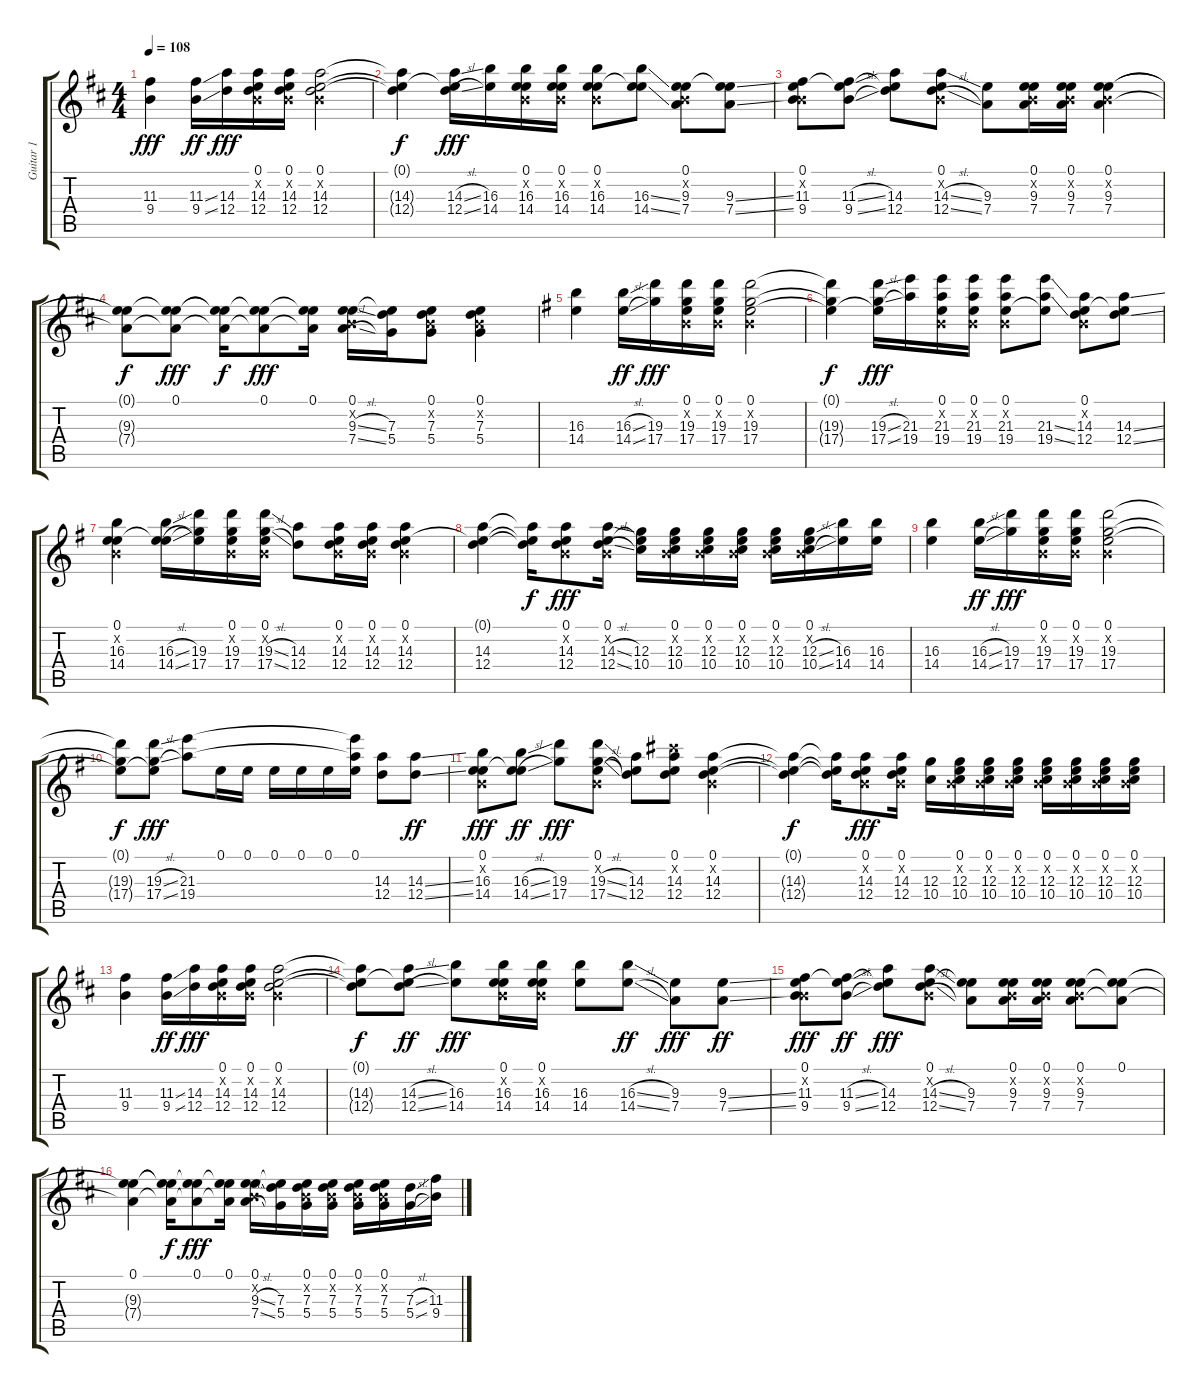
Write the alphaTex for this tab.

\track ("Guitar 1" "Guitar 1") {instrument distortionguitar}
\staff {score tabs}
\tuning (E4 B3 G3 D3 A2 E2) {hide}
\ts (4 4)
\tempo 108
\clef g2
\ks d
(11.3 9.4).4{dy fff} (11.3{ss} 9.4{ss}).16{dy ff} (14.3 12.4).16{dy fff} (0.1 0.2{x} 14.3 12.4).16 (0.1 0.2{x} 14.3 12.4).16 (0.1 0.2{x} 14.3 12.4).2 |
(0.1{t} 14.3{t} 12.4{t}).4{dy f} (0.1{t} 14.3{sl} 12.4{sl}).16{dy fff} (16.3 14.4).16 (0.1 0.2{x} 16.3 14.4).16 (0.1 0.2{x} 16.3 14.4).16 (0.1 0.2{x} 16.3 14.4).8 (0.1{t} 16.3{ss} 14.4{ss}).8 (0.1 0.2{x} 9.3 7.4).8 (0.1{t} 9.3{ss} 7.4{ss}).8 |
(0.1 0.2{x} 11.3 9.4).8 (0.1{t} 11.3{sl} 9.4{sl}).8 (0.1{t} 14.3 12.4).8 (0.1 0.2{x} 14.3{sl} 12.4{sl}).8 (9.3 7.4).8 (0.1 0.2{x} 9.3 7.4).16 (0.1 0.2{x} 9.3 7.4).16 (0.1 0.2{x} 9.3 7.4).4 |
(0.1{t} 9.3{t} 7.4{t}).8{dy f} (0.1 9.3{t} 7.4{t}).8{dy fff} (0.1{t} 9.3{t} 7.4{t}).16{dy f} (0.1 9.3{t} 7.4{t}).8{dy fff} (0.1 9.3{t} 7.4{t}).16 (0.1 0.2{x} 9.3{sl} 7.4{sl}).16 (0.1{t} 7.3 5.4).16 (0.1 0.2{x} 7.3 5.4).8 (0.1 0.2{x} 7.3 5.4).4 |
\ks g
(16.3 14.4).4 (16.3{sl} 14.4{sl}).16{dy ff} (19.3 17.4).16{dy fff} (0.1 0.2{x} 19.3 17.4).16 (0.1 0.2{x} 19.3 17.4).16 (0.1 0.2{x} 19.3 17.4).2 |
(0.1{t} 19.3{t} 17.4{t}).4{dy f} (0.1{t} 19.3{sl} 17.4{sl}).16{dy fff} (21.3 19.4).16 (0.1 0.2{x} 21.3 19.4).16 (0.1 0.2{x} 21.3 19.4).16 (0.1 0.2{x} 21.3 19.4).8 (0.1{t} 21.3{ss} 19.4{ss}).8 (0.1 0.2{x} 14.3 12.4).8 (0.1{t} 14.3{ss} 12.4{ss}).8 |
(0.1 0.2{x} 16.3 14.4).4 (0.1{t} 16.3{sl} 14.4{sl}).16 (0.1{t} 19.3 17.4).16 (0.1 0.2{x} 19.3 17.4).16 (0.1 0.2{x} 19.3{sl} 17.4{sl}).16 (14.3 12.4).8 (0.1 0.2{x} 14.3 12.4).16 (0.1 0.2{x} 14.3 12.4).16 (0.1 0.2{x} 14.3 12.4).4 |
(0.1{t} 14.3 12.4).4 (0.1{t} 14.3{t} 12.4{t}).16{dy f} (0.1 0.2{x} 14.3 12.4).8{dy fff} (0.1 0.2{x} 14.3{sl} 12.4{sl}).16 (0.1{t} 12.3 10.4).16 (0.1 0.2{x} 12.3 10.4).16 (0.1 0.2{x} 12.3 10.4).16 (0.1 0.2{x} 12.3 10.4).16 (0.1 0.2{x} 12.3 10.4).16 (0.1 0.2{x} 12.3{sl} 10.4{sl}).16 (16.3 14.4).16 (16.3 14.4).16 |
(16.3 14.4).4 (16.3{sl} 14.4{sl}).16{dy ff} (19.3 17.4).16{dy fff} (0.1 0.2{x} 19.3 17.4).16 (0.1 0.2{x} 19.3 17.4).16 (0.1 0.2{x} 19.3 17.4).2 |
(0.1{t} 19.3{t} 17.4{t}).8{dy f} (0.1{t} 19.3{sl} 17.4{sl}).8{dy fff} (21.3 19.4).8 0.1.16 0.1.16 0.1.16 0.1.16 0.1.16 (0.1 21.3{t} 19.4{t}).16 (14.3 12.4).8 (14.3{ss} 12.4{ss}).8{dy ff} |
(0.1 0.2{x} 16.3 14.4).8{dy fff} (0.1{t} 16.3{sl} 14.4{sl}).8{dy ff} (19.3 17.4).8{dy fff} (0.1 0.2{x} 19.3{sl} 17.4{sl}).8 (0.1{t} 14.3 12.4).8 (0.1 14.2{x} 14.3 12.4).8 (0.1 0.2{x} 14.3 12.4).4 |
(0.1{t} 14.3{t} 12.4{t}).4{dy f} (0.1{t} 14.3{t} 12.4{t}).16 (0.1 0.2{x} 14.3 12.4).8{dy fff} (0.1 0.2{x} 14.3 12.4).16 (12.3 10.4).16 (0.1 0.2{x} 12.3 10.4).16 (0.1 0.2{x} 12.3 10.4).16 (0.1 0.2{x} 12.3 10.4).16 (0.1 0.2{x} 12.3 10.4).16 (0.1 0.2{x} 12.3 10.4).16 (0.1 0.2{x} 12.3 10.4).16 (0.1 0.2{x} 12.3 10.4).16 |
\ks d
(11.3 9.4).4 (11.3{ss} 9.4{ss}).16{dy ff} (14.3 12.4).16{dy fff} (0.1 0.2{x} 14.3 12.4).16 (0.1 0.2{x} 14.3 12.4).16 (0.1 0.2{x} 14.3 12.4).2 |
(0.1{t} 14.3{t} 12.4{t}).8{dy f} (0.1{t} 14.3{sl} 12.4{sl}).8{dy ff} (16.3 14.4).8{dy fff} (0.1 0.2{x} 16.3 14.4).16 (0.1 0.2{x} 16.3 14.4).16 (16.3 14.4).8 (16.3{sl} 14.4{sl}).8{dy ff} (9.3 7.4).8{dy fff} (9.3{ss} 7.4{ss}).8{dy ff} |
(0.1 0.2{x} 11.3 9.4).8{dy fff} (0.1{t} 11.3{sl} 9.4{sl}).8{dy ff} (0.1{t} 14.3 12.4).8{dy fff} (0.1 0.2{x} 14.3{sl} 12.4{sl}).8 (0.1{t} 9.3 7.4).8 (0.1 0.2{x} 9.3 7.4).16 (0.1 0.2{x} 9.3 7.4).16 (0.1 0.2{x} 9.3 7.4).8 (0.1 9.3{t} 7.4{t}).8 |
(0.1 9.3{t} 7.4{t}).4 (0.1{t} 9.3{t} 7.4{t}).16{dy f} (0.1 9.3{t} 7.4{t}).8{dy fff} (0.1 9.3{t} 7.4{t}).16 (0.1 0.2{x} 9.3{sl} 7.4{sl}).16 (0.1{t} 7.3 5.4).16 (0.1 0.2{x} 7.3 5.4).16 (0.1 0.2{x} 7.3 5.4).16 (0.1 0.2{x} 7.3 5.4).16 (0.1 0.2{x} 7.3 5.4).16 (7.3{sl} 5.4{sl}).16 (11.3 9.4).16
